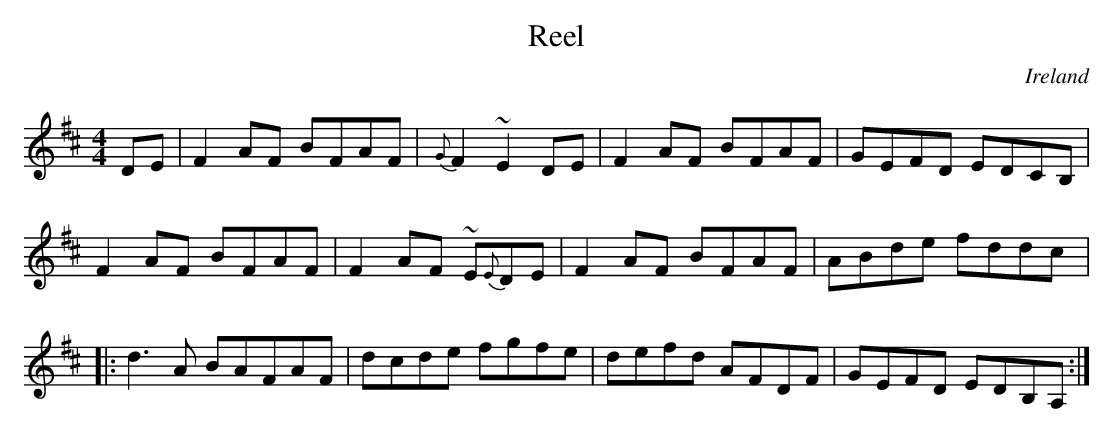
X:1
T:Reel
O:Ireland
M:4/4
K:D
DE |\
F2AF BFAF | {G}F2 ~E2DE | F2AF BFAF | GEFD EDCB, |
F2AF BFAF | F2AF ~E{E}DE | F2AF BFAF | ABde fddc |:
d3A BAFAF | dcde fgfe | defd AFDF | GEFD EDB,A, :|
